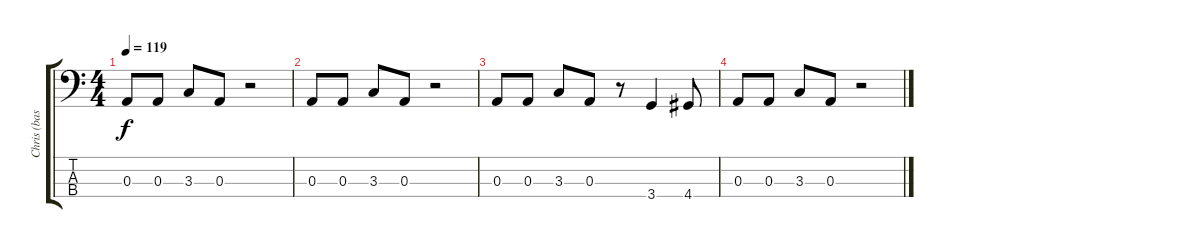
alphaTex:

\track ("Chris (bass)" "Chris (bas") {instrument electricbassfinger}
\staff {score tabs}
\tuning (G2 D2 A1 E1) {hide}
\ts (4 4)
\tempo 119
\clef f4
\ks c
0.3.8{dy f} 0.3.8 3.3.8 0.3.8 r.2 |
0.3.8 0.3.8 3.3.8 0.3.8 r.2 |
0.3.8 0.3.8 3.3.8 0.3.8 r.8 3.4.4 4.4.8 |
0.3.8 0.3.8 3.3.8 0.3.8 r.2
